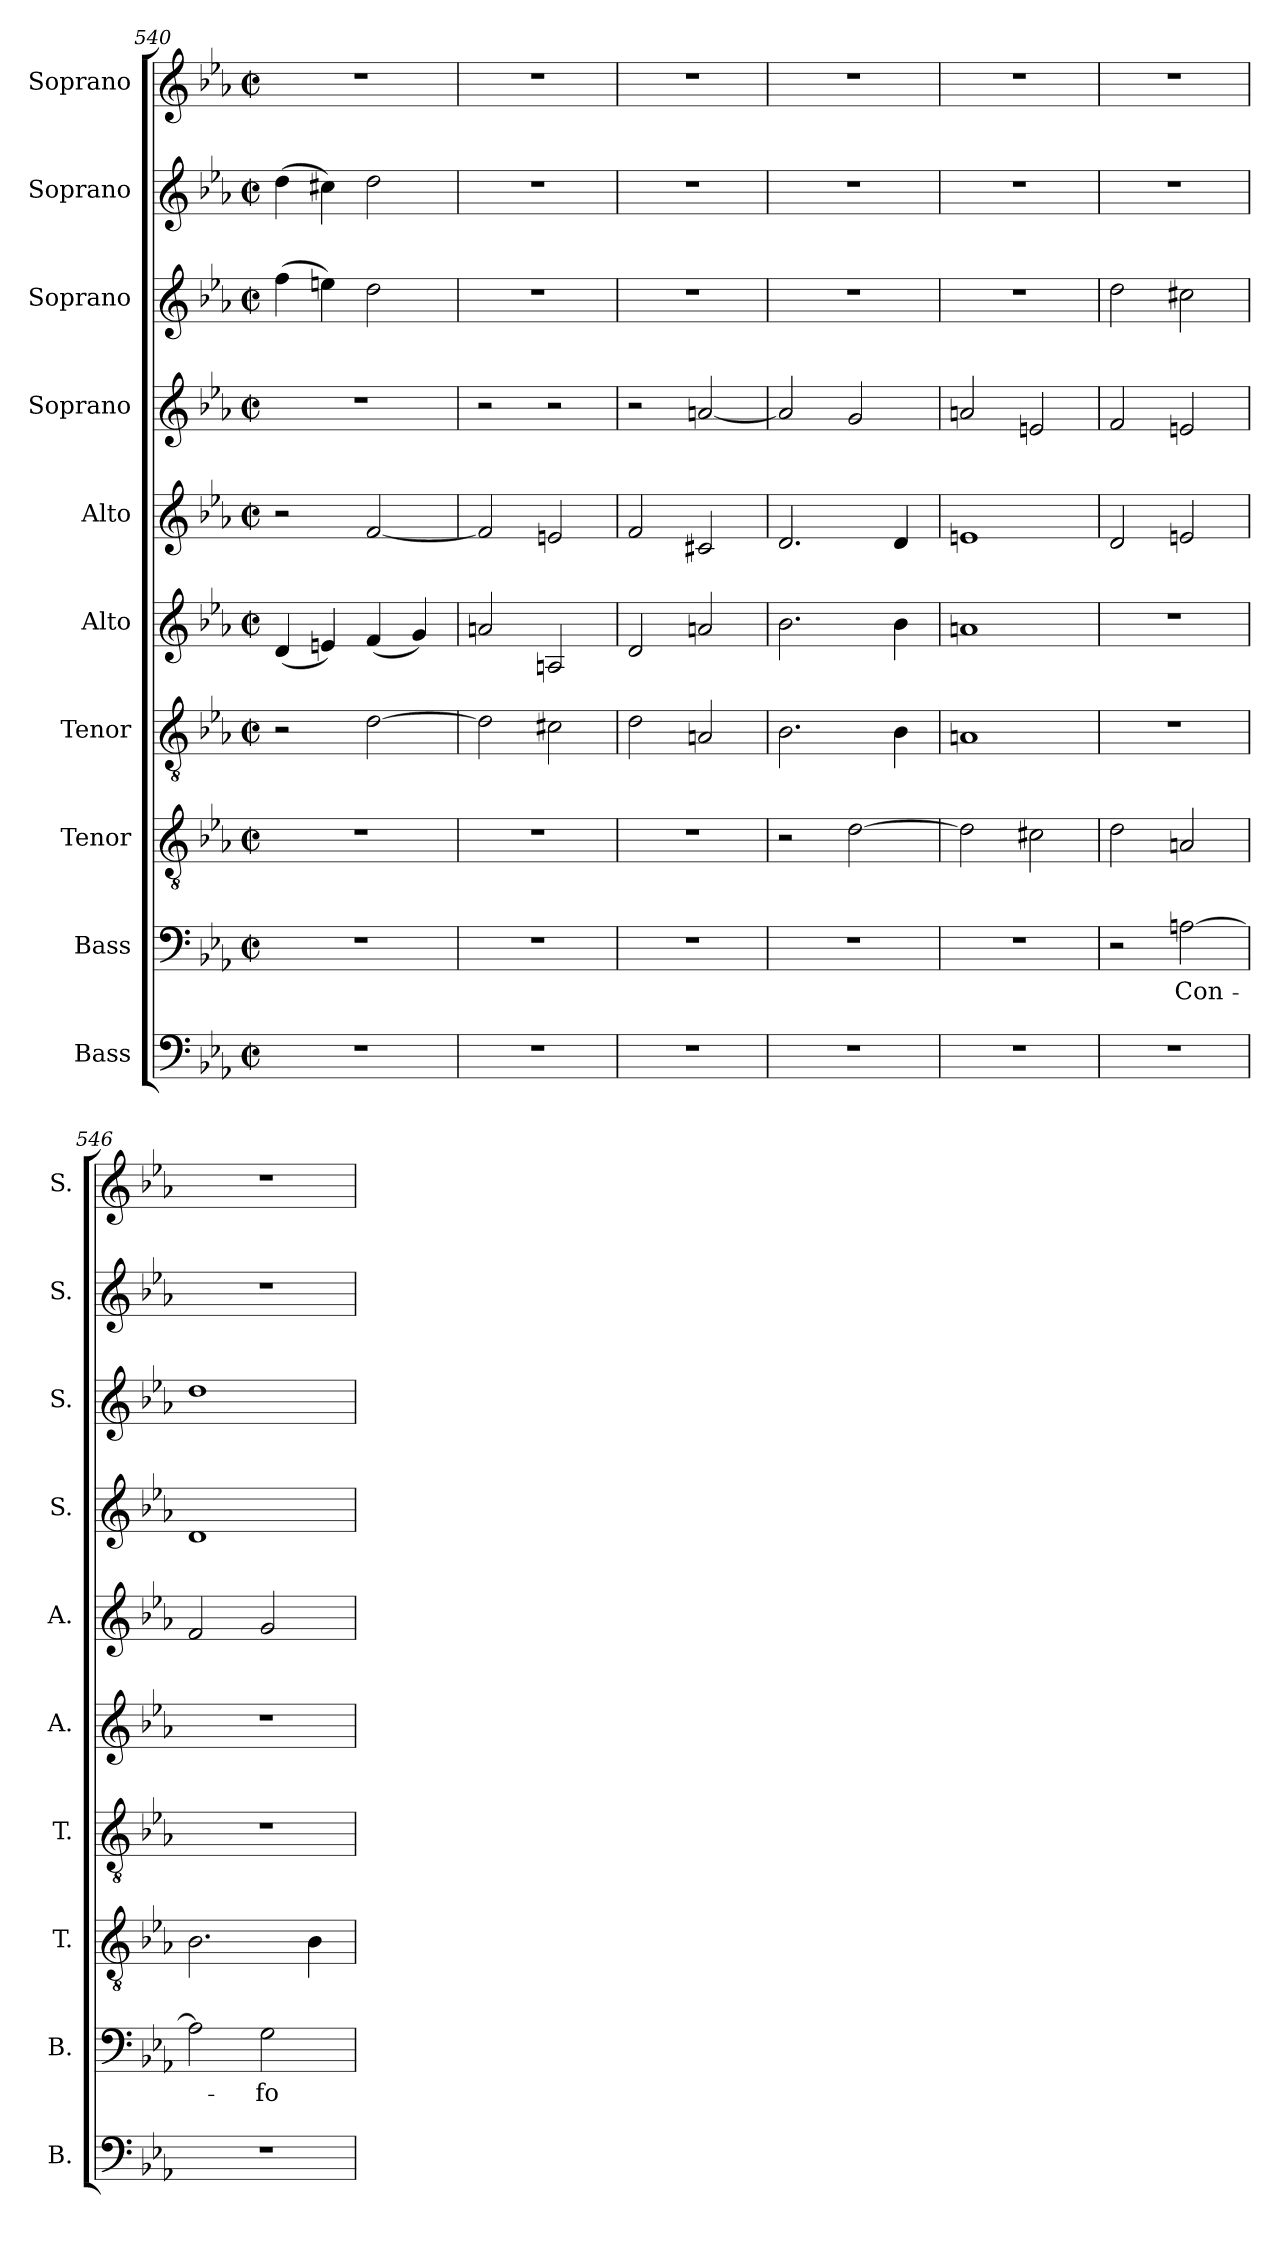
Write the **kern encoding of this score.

**kern	**kern	**text	**kern	**kern	**kern	**kern	**kern	**kern	**kern	**kern
*part10	*part9	*part9	*part8	*part7	*part6	*part5	*part4	*part3	*part2	*part1
*staff10	*staff9	*staff9	*staff8	*staff7	*staff6	*staff5	*staff4	*staff3	*staff2	*staff1
*I"Bass	*I"Bass	*	*I"Tenor	*I"Tenor	*I"Alto	*I"Alto	*I"Soprano	*I"Soprano	*I"Soprano	*I"Soprano
*I'B.	*I'B.	*	*I'T.	*I'T.	*I'A.	*I'A.	*I'S.	*I'S.	*I'S.	*I'S.
*clefF4	*clefF4	*	*clefGv2	*clefGv2	*clefG2	*clefG2	*clefG2	*clefG2	*clefG2	*clefG2
*k[b-e-a-]	*k[b-e-a-]	*	*k[b-e-a-]	*k[b-e-a-]	*k[b-e-a-]	*k[b-e-a-]	*k[b-e-a-]	*k[b-e-a-]	*k[b-e-a-]	*k[b-e-a-]
*M4/4	*M4/4	*	*M4/4	*M4/4	*M4/4	*M4/4	*M4/4	*M4/4	*M4/4	*M4/4
*met(c|)	*met(c|)	*	*met(c|)	*met(c|)	*met(c|)	*met(c|)	*met(c|)	*met(c|)	*met(c|)	*met(c|)
=540	=540	=540	=540	=540	=540	=540	=540	=540	=540	=540
1r	1r	.	1r	2r	(4d/	2r	1r	(4ff\	(4dd\	1r
.	.	.	.	.	4en/)	.	.	4een\)	4cc#X\)	.
.	.	.	.	[2d\	(4f/	[2f/	.	2dd\	2dd\	.
.	.	.	.	.	4g/)	.	.	.	.	.
=541	=541	=541	=541	=541	=541	=541	=541	=541	=541	=541
1r	1r	.	1r	2d\]	2an/	2f/]	2r	1r	1r	1r
.	.	.	.	2c#X\	2An/	2en/	2r	.	.	.
=542	=542	=542	=542	=542	=542	=542	=542	=542	=542	=542
1r	1r	.	1r	2d\	2d/	2f/	2r	1r	1r	1r
.	.	.	.	2An/	2an/	2c#X/	[2an/	.	.	.
!!LO:PB:g=z
=543	=543	=543	=543	=543	=543	=543	=543	=543	=543	=543
1r	1r	.	2r	2.B-\	2.b-\	2.d/	2a/]	1r	1r	1r
.	.	.	[2d\	.	.	.	2g/	.	.	.
.	.	.	.	4B-\	4b-\	4d/	.	.	.	.
=544	=544	=544	=544	=544	=544	=544	=544	=544	=544	=544
1r	1r	.	2d\]	1An	1an	1en	2an/	1r	1r	1r
.	.	.	2c#X\	.	.	.	2en/	.	.	.
=545	=545	=545	=545	=545	=545	=545	=545	=545	=545	=545
1r	2r	.	2d\	1r	1r	2d/	2f/	2dd\	1r	1r
.	[2An\	Con-	2An/	.	.	2en/	2en/	2cc#X\	.	.
=546	=546	=546	=546	=546	=546	=546	=546	=546	=546	=546
1r	2A\]	.	2.B-\	1r	1r	2f/	1d	1dd	1r	1r
.	2G\	-fo-	.	.	.	2g/	.	.	.	.
.	.	.	4B-\	.	.	.	.	.	.	.
=	=	=	=	=	=	=	=	=	=	=
*-	*-	*-	*-	*-	*-	*-	*-	*-	*-	*-
